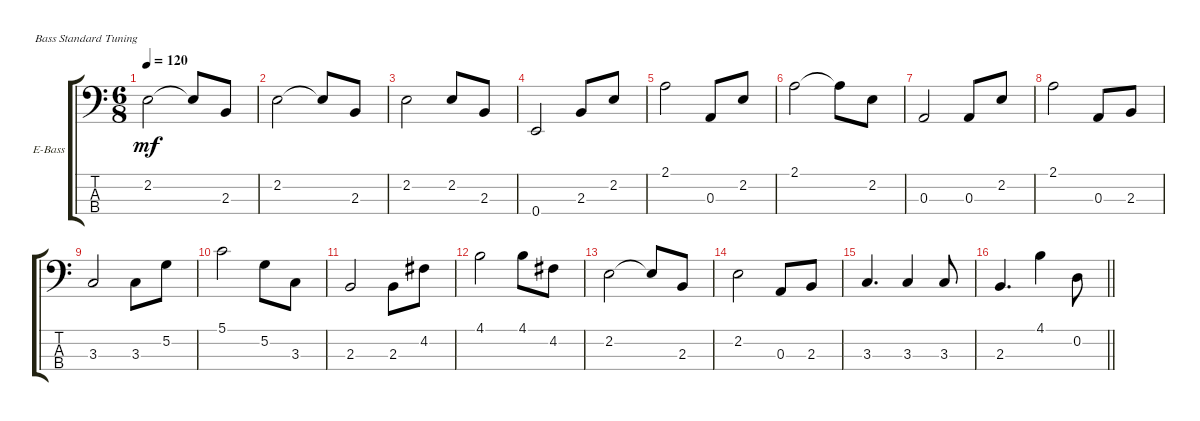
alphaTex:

\defaultSystemsLayout 4
\bracketExtendMode groupsimilarinstruments
\firstSystemTrackNameOrientation horizontal
\otherSystemsTrackNameOrientation horizontal
\track ("Electric Bass" "E-Bass") {instrument electricbassfinger}
\staff {score tabs}
\tuning (G2 D2 A1 E1)
\ts (6 8)
\tempo 120
\clef f4
\ks c
2.2.2{dy mf} 2.2{t}.8 2.3.8 |
2.2.2 2.2{t}.8 2.3.8 |
2.2.2 2.2.8 2.3.8 |
0.4.2 2.3.8 2.2.8 |
2.1.2 0.3.8 2.2.8 |
2.1.2 2.1{t}.8 2.2.8 |
0.3.2 0.3.8 2.2.8 |
2.1.2 0.3.8 2.3.8 |
3.3.2 3.3.8 5.2.8 |
5.1.2 5.2.8 3.3.8 |
2.3.2 2.3.8 4.2.8 |
4.1.2 4.1.8 4.2.8 |
2.2.2 2.2{t}.8 2.3.8 |
2.2.2 0.3.8 2.3.8 |
3.3.4{d} 3.3.4 3.3.8 |
\barLineRight lightlight
2.3.4{d} 4.1.4 0.2.8
